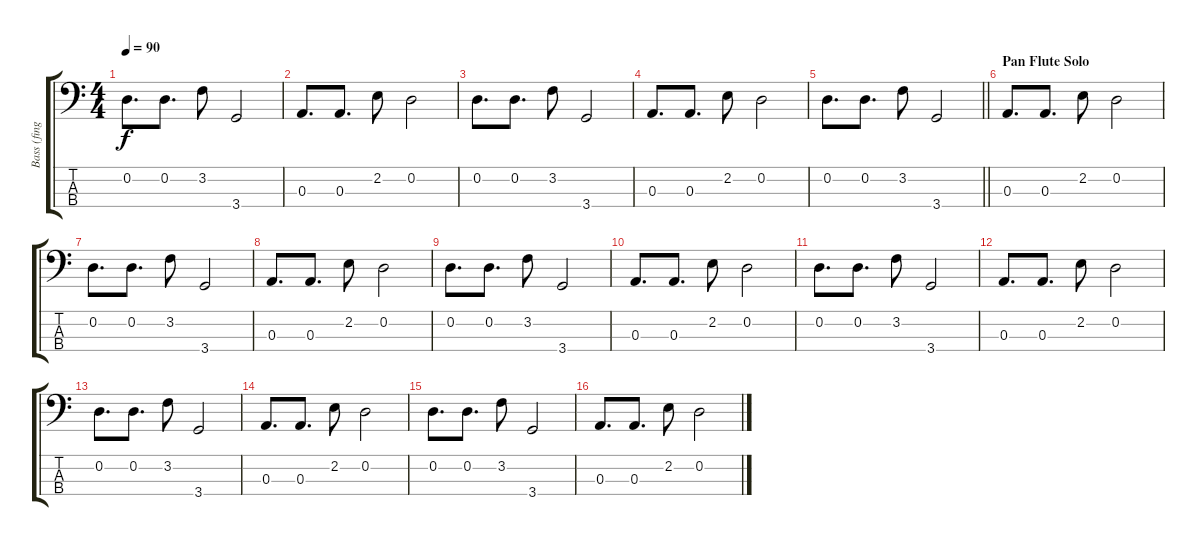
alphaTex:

\track ("Bass (finger)" "Bass (fing") {instrument electricbassfinger}
\staff {score tabs}
\tuning (G2 D2 A1 E1) {hide}
\ts (4 4)
\tempo 90
\clef f4
\ks c
0.2.8{d dy f} 0.2.8{d} 3.2.8 3.4.2 |
0.3.8{d} 0.3.8{d} 2.2.8 0.2.2 |
0.2.8{d} 0.2.8{d} 3.2.8 3.4.2 |
0.3.8{d} 0.3.8{d} 2.2.8 0.2.2 |
\barLineRight lightlight
0.2.8{d} 0.2.8{d} 3.2.8 3.4.2 |
\section ("" "Pan Flute Solo")
0.3.8{d} 0.3.8{d} 2.2.8 0.2.2 |
0.2.8{d} 0.2.8{d} 3.2.8 3.4.2 |
0.3.8{d} 0.3.8{d} 2.2.8 0.2.2 |
0.2.8{d} 0.2.8{d} 3.2.8 3.4.2 |
0.3.8{d} 0.3.8{d} 2.2.8 0.2.2 |
0.2.8{d} 0.2.8{d} 3.2.8 3.4.2 |
0.3.8{d} 0.3.8{d} 2.2.8 0.2.2 |
0.2.8{d} 0.2.8{d} 3.2.8 3.4.2 |
0.3.8{d} 0.3.8{d} 2.2.8 0.2.2 |
0.2.8{d} 0.2.8{d} 3.2.8 3.4.2 |
0.3.8{d} 0.3.8{d} 2.2.8 0.2.2
